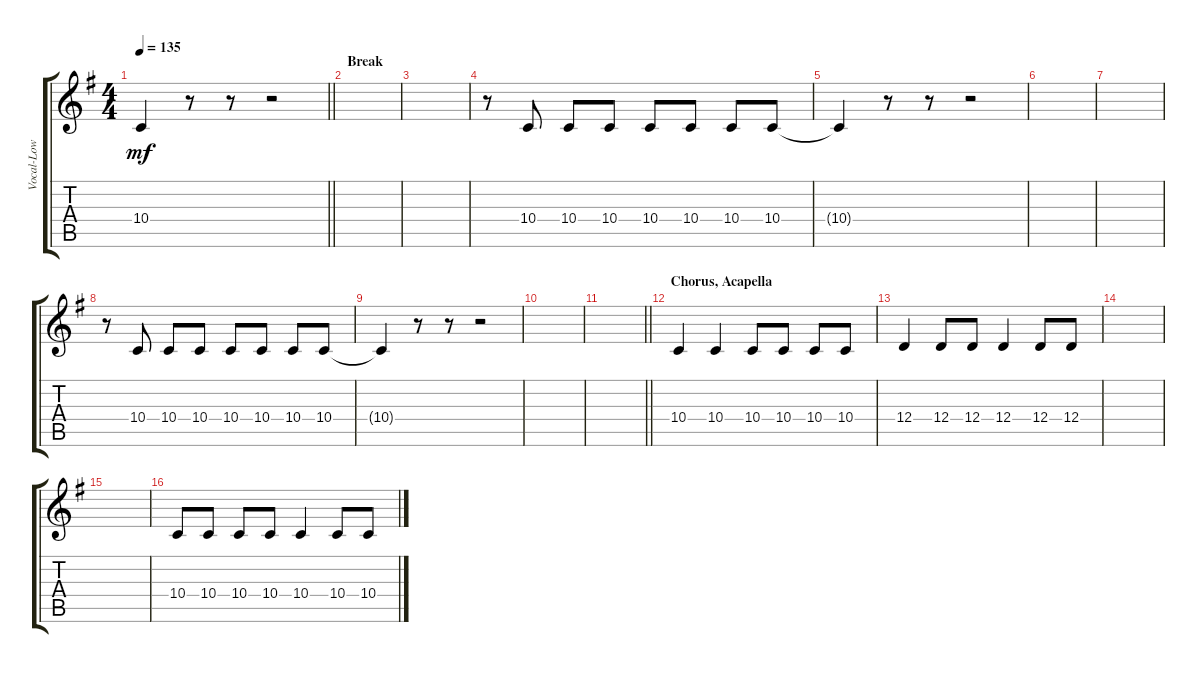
\track ("Vocal-Low" "Vocal-Low") {instrument synthstrings1}
\staff {score tabs}
\tuning (E4 B3 G3 D3 A2 E2) {hide}
\ts (4 4)
\tempo 135
\clef g2
\barLineRight lightlight
\ks g
10.4{t}.4{dy mf} r.8 r.8 r.2 |
\section ("" "Break")
|
|
r.8 10.4.8 10.4.8 10.4.8 10.4.8 10.4.8 10.4.8 10.4.8 |
10.4{t}.4 r.8 r.8 r.2 |
|
|
r.8 10.4.8 10.4.8 10.4.8 10.4.8 10.4.8 10.4.8 10.4.8 |
10.4{t}.4 r.8 r.8 r.2 |
|
\barLineRight lightlight
|
\section ("" "Chorus, Acapella")
10.4.4 10.4.4 10.4.8 10.4.8 10.4.8 10.4.8 |
12.4.4 12.4.8 12.4.8 12.4.4 12.4.8 12.4.8 |
|
|
10.4.8 10.4.8 10.4.8 10.4.8 10.4.4 10.4.8 10.4.8
